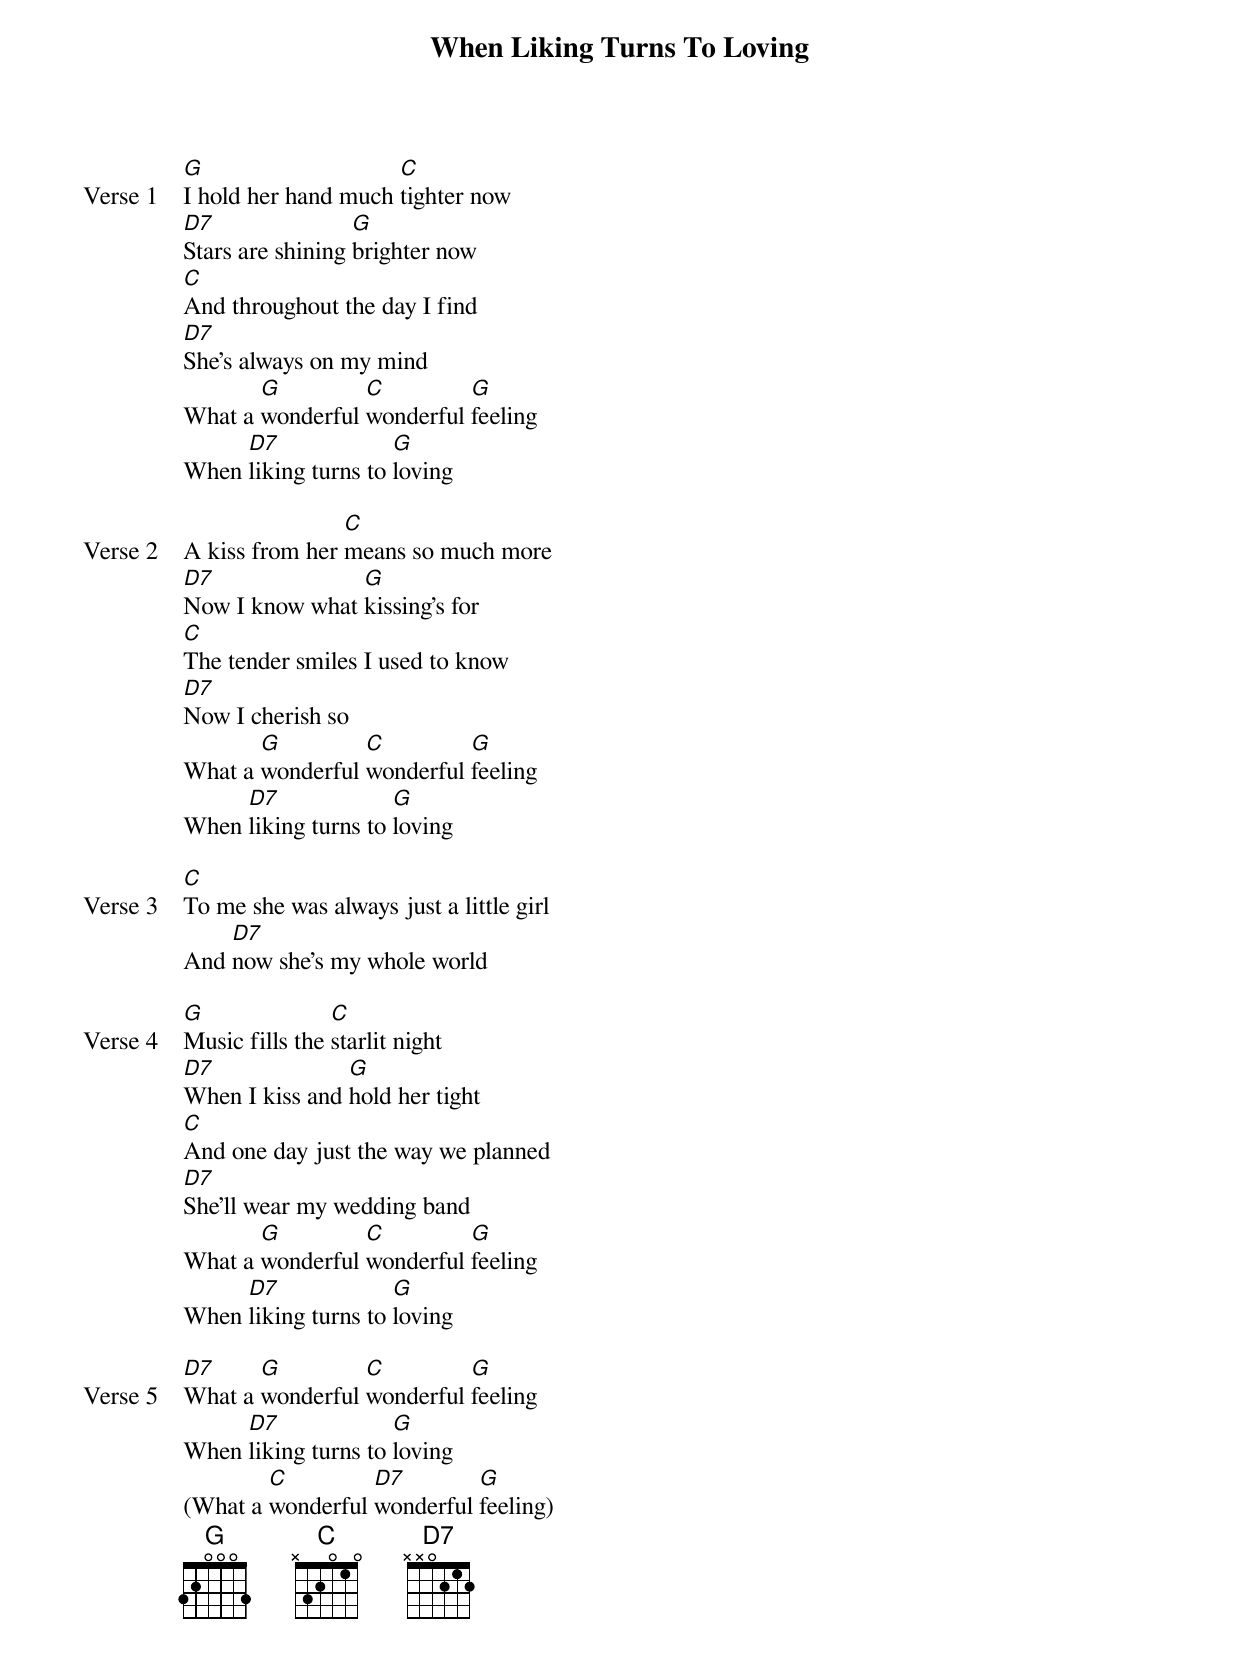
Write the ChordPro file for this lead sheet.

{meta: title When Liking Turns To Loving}
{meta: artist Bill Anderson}
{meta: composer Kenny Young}

{start_of_verse: Verse 1}
[G]I hold her hand much [C]tighter now
[D7]Stars are shining [G]brighter now
[C]And throughout the day I find
[D7]She's always on my mind
What a [G]wonderful [C]wonderful [G]feeling
When [D7]liking turns to [G]loving
{end_of_verse}

{start_of_verse: Verse 2}
A kiss from her [C]means so much more
[D7]Now I know what [G]kissing's for
[C]The tender smiles I used to know
[D7]Now I cherish so
What a [G]wonderful [C]wonderful [G]feeling
When [D7]liking turns to [G]loving
{end_of_verse}

{start_of_verse: Verse 3}
[C]To me she was always just a little girl
And [D7]now she's my whole world
{end_of_verse}

{start_of_verse: Verse 4}
[G]Music fills the [C]starlit night
[D7]When I kiss and [G]hold her tight
[C]And one day just the way we planned
[D7]She'll wear my wedding band
What a [G]wonderful [C]wonderful [G]feeling
When [D7]liking turns to [G]loving
{end_of_verse}

{start_of_verse: Verse 5}
[D7]What a [G]wonderful [C]wonderful [G]feeling
When [D7]liking turns to [G]loving
(What a [C]wonderful [D7]wonderful [G]feeling)
{end_of_verse}
